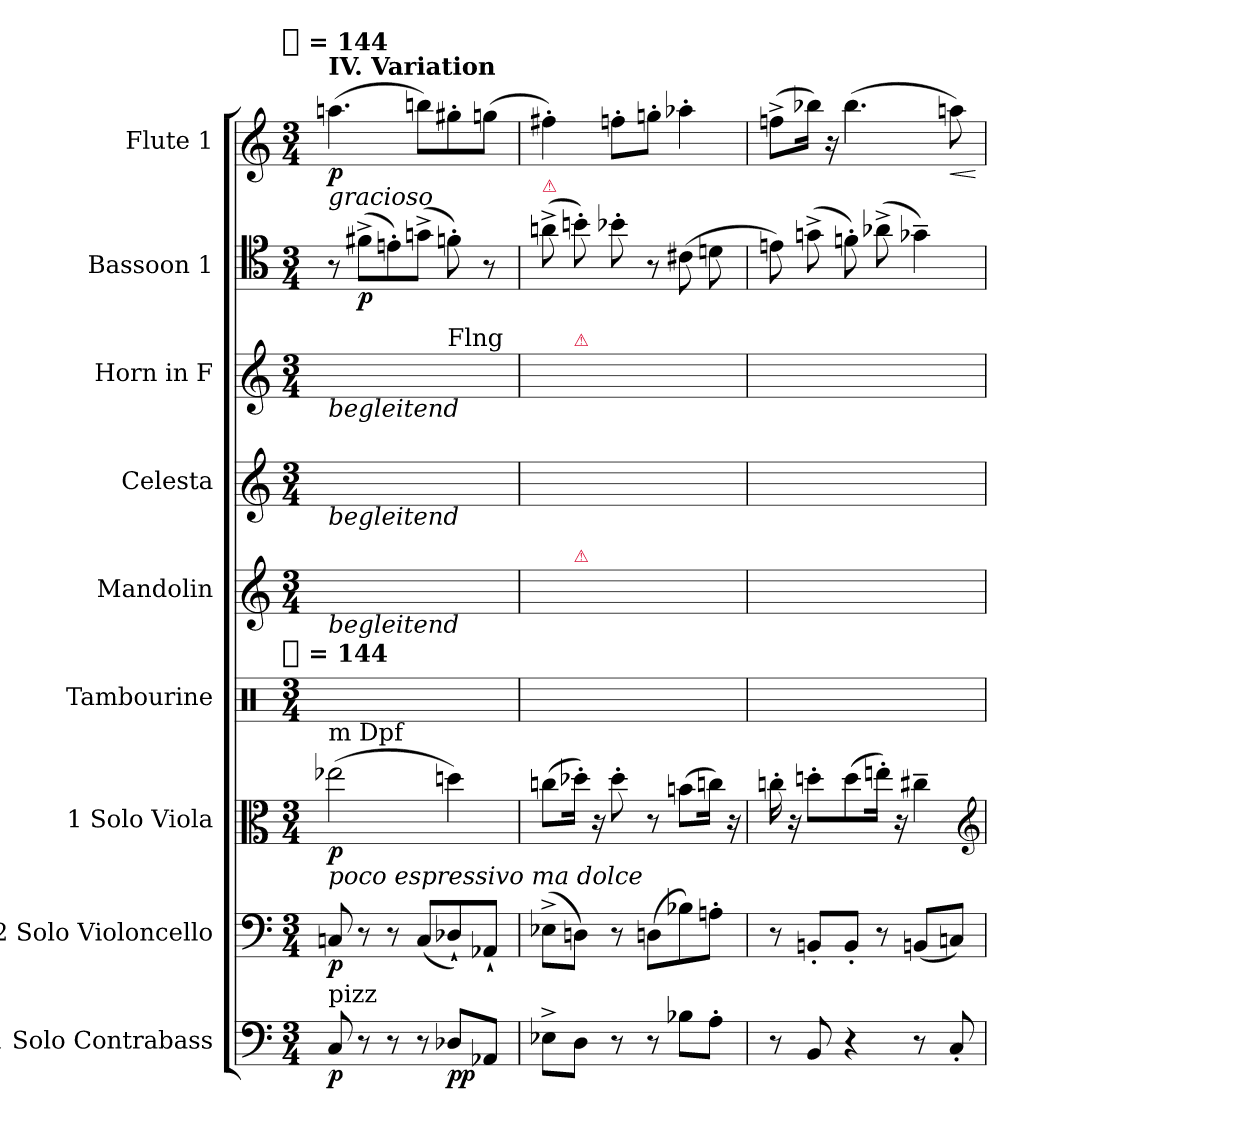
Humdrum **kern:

**kern	**dynam	**kern	**dynam	**kern	**dynam	**kern	**kern	**kern	**kern	**kern	**dynam	**kern	**dynam
*part9	*part9	*part8	*part8	*part7	*part7	*part6	*part5	*part4	*part3	*part2	*part2	*part1	*part1
*staff9	*staff9	*staff8	*staff8	*staff7	*staff7	*staff6	*staff5	*staff4	*staff3	*staff2	*staff2	*staff1	*staff1
*I"1 Solo Contrabass	*	*I"2 Solo Violoncello	*	*I"1 Solo Viola	*	*I"Tambourine	*I"Mandolin	*I"Celesta	*I"Horn in F	*I"Bassoon 1	*	*I"Flute 1	*
*I'Cb.	*	*I'Vc.	*	*I'Vla.	*	*I'Tamb.	*I'Mand.	*I'Cel.	*I'Hn.	*I'Bsn.	*	*I'Fl.	*
*clefF4	*	*clefF4	*	*clefC3	*	*clefX	*clefG2	*clefG2	*clefG2	*clefC4	*	*clefG2	*
*k[]	*	*k[]	*	*k[]	*	*k[]	*k[]	*k[]	*k[]	*k[]	*	*k[]	*
!!LO:TX:omd:t=[quarter] = 144
*M3/4	*	*M3/4	*	*M3/4	*	*M3/4	*M3/4	*M3/4	*M3/4	*M3/4	*	*M3/4	*
*MM144	*	*MM144	*	*MM144	*	*MM144	*MM144	*MM144	*MM144	*MM144	*	*MM144	*
=1	=1	=1	=1	=1	=1	=1	=1	=1	=1	=1	=1	=1	=1
!	!	!	!	!	!	!LO:TX:t=[quarter] = 144	!	!	!	!	!	!	!
!	!	!	!	!	!	!	!	!	!	!	!	!LO:TX:b:i:t=gracioso	!
!	!	!	!	!	!	!	!	!	!	!	!	!LO:TX:a:B:t=IV. Variation	!
!	!	!	!	!	!	!	!	!	!LO:TX:b:i:t=begleitend	!	!	!	!
!	!	!	!	!	!	!	!	!LO:TX:b:i:t=begleitend	!	!	!	!	!
!	!	!	!	!	!	!	!LO:TX:b:i:t=begleitend	!	!	!	!	!	!
!	!	!	!	!LO:TX:b:i:t=poco espressivo ma dolce	!	!	!	!	!	!	!	!	!
!	!	!	!	!LO:TX:a:t=m Dpf	!	!	!	!	!	!	!	!	!
!LO:TX:a:t=pizz	!	!	!	!	!	!	!	!	!	!	!	!	!
8C	p	8Cn	p	(2ee-X	p	4ryy	4ryy	4ryy	4ryy	8r	.	(4.aan	p
8r	.	8r	.	.	.	.	.	.	.	(8f#X^L	p	.	.
8r	.	8r	.	.	.	4ryy	4ryy	4ryy	4ryy	8en')	.	.	.
8r	.	(8CL	.	.	.	.	.	.	.	(8gn^J	.	8bbnL)	.
!	!	!	!	!	!	!	!	!	!LO:TX:a:t=Flng	!	!	!	!
8D-XL	pp	8D-X`)	.	4ddn)	.	8ryy	16ryy	4ryy	16ryy	8fn')	.	8gg#X'	.
.	.	.	.	.	.	.	16ryy	.	16ryy	.	.	.	.
8AA-XJ	.	8AA-X`J	.	.	.	8ryy	16ryy	.	16ryy	8r	.	(8ggnJ	.
.	.	.	.	.	.	.	16ryy	.	16ryy	.	.	.	.
=2	=2	=2	=2	=2	=2	=2	=2	=2	=2	=2	=2	=2	=2
!	!	!	!	!	!	!	!	!	!	!LO:TX:a:color=crimson:t=⚠	!	!	!
8E-X^L	.	(8E-X^L	.	(8ccnL	.	8ryy	8ryy	8ryy	8ryy	(8an^	.	4ff#X')	.
!	!	!	!	!	!	!	!	!	!LO:TX:a:color=crimson:t=⚠	!	!	!	!
!	!	!	!	!	!	!	!LO:TX:a:color=crimson:t=⚠	!	!	!	!	!	!
8DJ	.	8DnJ)	.	16dd-X'Jk)	.	8ryy	16ryy	8ryy	16ryy	8bn')	.	.	.
.	.	.	.	16r	.	.	16ryy	.	16ryy	.	.	.	.
8r	.	8r	.	8dd-'	.	8ryy	16ryy	8ryy	16ryy	8b-X'	.	8ffn'L	.
.	.	.	.	.	.	.	16ryy	.	16ryy	.	.	.	.
8r	.	(8DnL	.	8r	.	8ryy	8ryy	8ryy	8ryy	8r	.	8ggn'J	.
8B-XL	.	8B-X)	.	(8bnL	.	8ryy	8ryy	8ryy	8ryy	(8c#X	.	4aa-X'	.
8A'J	.	8An'J	.	16ccnJk)	.	8ryy	16ryy	8ryy	16ryy	8dn	.	.	.
.	.	.	.	16r	.	.	16ryy	.	16ryy	.	.	.	.
=3	=3	=3	=3	=3	=3	=3	=3	=3	=3	=3	=3	=3	=3
8r	.	8r	.	16ccn'	.	8ryy	16ryy	8ryy	16ryy	8en)	.	(8ffn^L	.
.	.	.	.	16r	.	.	16ryy	.	16ryy	.	.	.	.
8BB	.	8BBn'L	.	8ddn'L	.	8ryy	8ryy	8ryy	8ryy	(8gn^	.	16bb-XJk)	.
.	.	.	.	.	.	.	.	.	.	.	.	16r	.
4r	.	8BB'J	.	(8dd	.	4ryy	4ryy	4ryy	4ryy	8fn')	.	(4.bb-	.
.	.	8r	.	16een'Jk)	.	.	.	.	.	(8a-X^	.	.	.
.	.	.	.	16r	.	.	.	.	.	.	.	.	.
8r	.	(8BBnL	.	4cc#X~	.	8ryy	16ryy	4ryy	16ryy	4g-X~)	.	.	.
.	.	.	.	.	.	.	16ryy	.	16ryy	.	.	.	.
!	!	!	!	!	!	!	!	!	!	!	!	!	!LO:HP:b
8C'	.	8CnJ)	.	.	.	8ryy	16ryy	.	16ryy	.	.	8aan)	<
.	.	.	.	.	.	.	16ryy	.	16ryy	.	.	.	.
*	*	*	*	*clefG2	*	*	*	*	*	*	*	*	*
.	.	.	.	.	.	.	.	.	.	.	.	.	[
=	=	=	=	=	=	=	=	=	=	=	=	=	=
*-	*-	*-	*-	*-	*-	*-	*-	*-	*-	*-	*-	*-	*-
